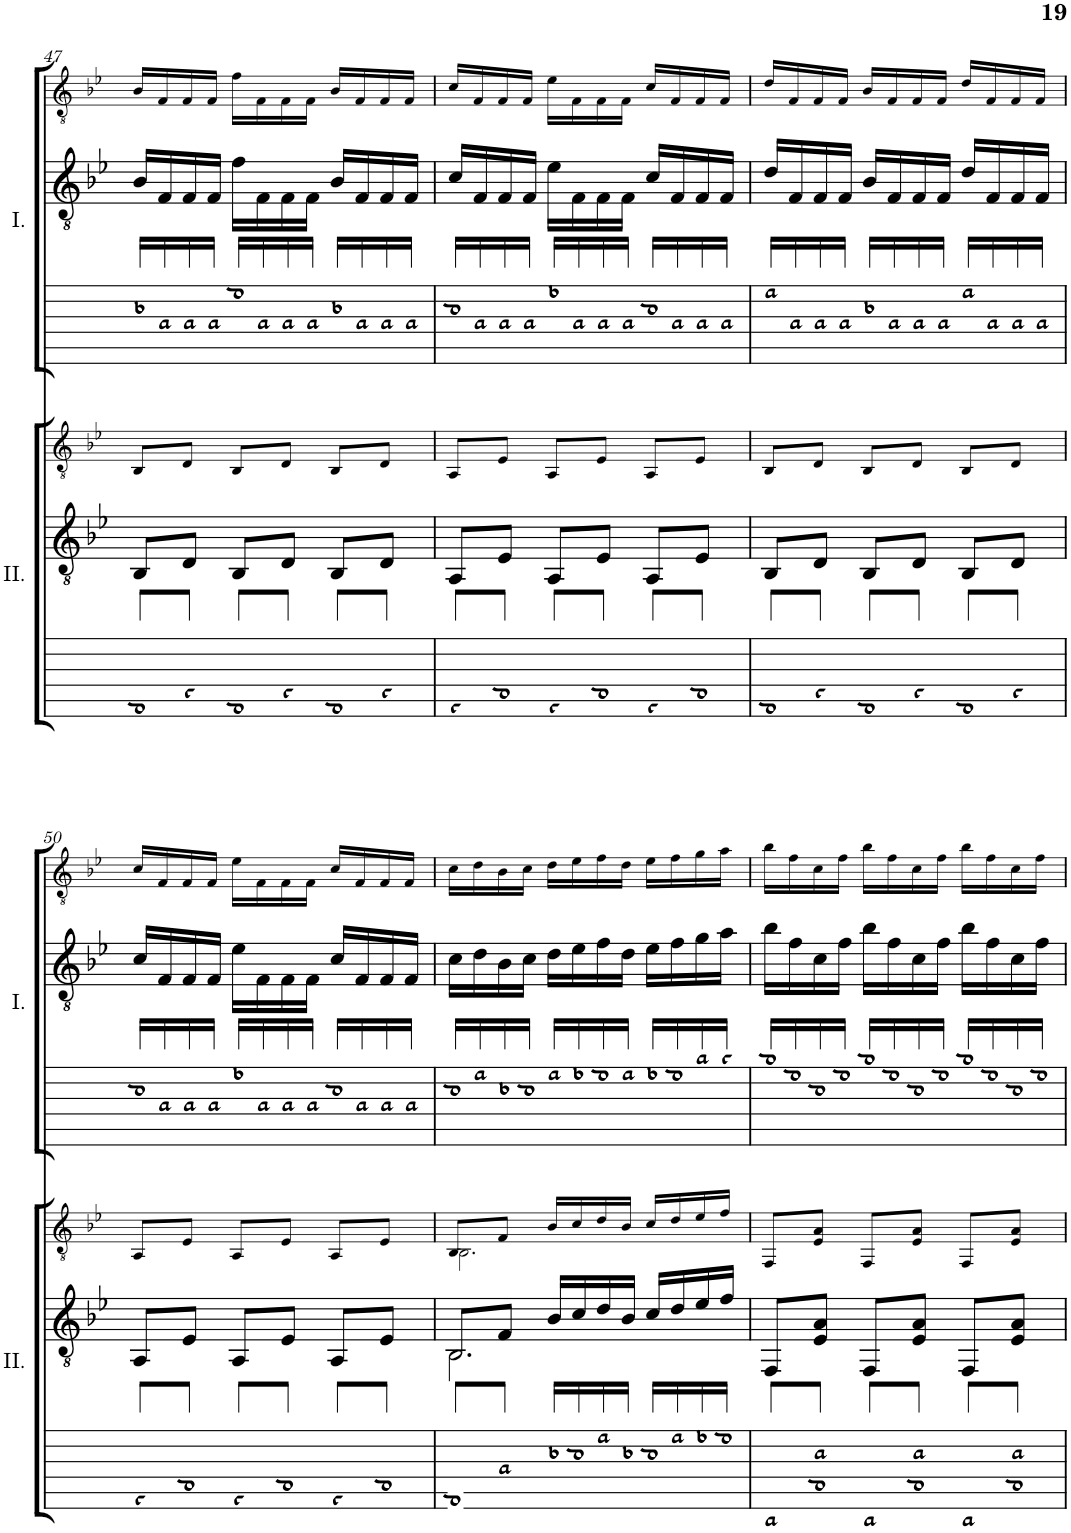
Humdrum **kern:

**kern	**kern	**kern	**kern	**kern	**kern
*part2	*part2	*part2	*part1	*part1	*part1
*staff6	*staff5	*staff4	*staff3	*staff2	*staff1
*I"II.	*	*	*I"I.	*	*
*I'II.	*	*	*I'I.	*	*
!!LO:PB:g=z
*	*clefGv2	*clefGv2	*	*clefGv2	*clefGv2
*k[b-e-]	*k[b-e-]	*k[b-e-]	*k[b-e-]	*k[b-e-]	*k[b-e-]
*M3/4	*M3/4	*M3/4	*M3/4	*M3/4	*M3/4
=47	=47	=47	=47	=47	=47
8BB-/L	8BB-/L	8BB-/L	16B-/LL	16B-/LL	16B-/LL
.	.	.	16F/	16F/	16F/
8D/J	8D/J	8D/J	16F/	16F/	16F/
.	.	.	16F/JJ	16F/JJ	16F/JJ
8BB-/L	8BB-/L	8BB-/L	16f/LL	16f\LL	16f\LL
.	.	.	16F/	16F\	16F\
8D/J	8D/J	8D/J	16F/	16F\	16F\
.	.	.	16F/JJ	16F\JJ	16F\JJ
8BB-/L	8BB-/L	8BB-/L	16B-/LL	16B-/LL	16B-/LL
.	.	.	16F/	16F/	16F/
8D/J	8D/J	8D/J	16F/	16F/	16F/
.	.	.	16F/JJ	16F/JJ	16F/JJ
=48	=48	=48	=48	=48	=48
8AA/L	8AA/L	8AA/L	16c/LL	16c/LL	16c/LL
.	.	.	16F/	16F/	16F/
8E-/J	8E-/J	8E-/J	16F/	16F/	16F/
.	.	.	16F/JJ	16F/JJ	16F/JJ
8AA/L	8AA/L	8AA/L	16e-/LL	16e-\LL	16e-\LL
.	.	.	16F/	16F\	16F\
8E-/J	8E-/J	8E-/J	16F/	16F\	16F\
.	.	.	16F/JJ	16F\JJ	16F\JJ
8AA/L	8AA/L	8AA/L	16c/LL	16c/LL	16c/LL
.	.	.	16F/	16F/	16F/
8E-/J	8E-/J	8E-/J	16F/	16F/	16F/
.	.	.	16F/JJ	16F/JJ	16F/JJ
=49	=49	=49	=49	=49	=49
8BB-/L	8BB-/L	8BB-/L	16d/LL	16d/LL	16d/LL
.	.	.	16F/	16F/	16F/
8D/J	8D/J	8D/J	16F/	16F/	16F/
.	.	.	16F/JJ	16F/JJ	16F/JJ
8BB-/L	8BB-/L	8BB-/L	16B-/LL	16B-/LL	16B-/LL
.	.	.	16F/	16F/	16F/
8D/J	8D/J	8D/J	16F/	16F/	16F/
.	.	.	16F/JJ	16F/JJ	16F/JJ
8BB-/L	8BB-/L	8BB-/L	16d/LL	16d/LL	16d/LL
.	.	.	16F/	16F/	16F/
8D/J	8D/J	8D/J	16F/	16F/	16F/
.	.	.	16F/JJ	16F/JJ	16F/JJ
!!LO:LB:g=z
=50	=50	=50	=50	=50	=50
8AA/L	8AA/L	8AA/L	16c/LL	16c/LL	16c/LL
.	.	.	16F/	16F/	16F/
8E-/J	8E-/J	8E-/J	16F/	16F/	16F/
.	.	.	16F/JJ	16F/JJ	16F/JJ
8AA/L	8AA/L	8AA/L	16e-/LL	16e-\LL	16e-\LL
.	.	.	16F/	16F\	16F\
8E-/J	8E-/J	8E-/J	16F/	16F\	16F\
.	.	.	16F/JJ	16F\JJ	16F\JJ
8AA/L	8AA/L	8AA/L	16c/LL	16c/LL	16c/LL
.	.	.	16F/	16F/	16F/
8E-/J	8E-/J	8E-/J	16F/	16F/	16F/
.	.	.	16F/JJ	16F/JJ	16F/JJ
=51	=51	=51	=51	=51	=51
*^	*^	*^	*	*	*
2.BB-	8BB-/L	8BB-/L	2.BB-\	8BB-/L	2.BB-\	16c/LL	16c\LL	16c\LL
.	.	.	.	.	.	16d/	16d\	16d\
.	8F/J	8F/J	.	8F/J	.	16B-/	16B-\	16B-\
.	.	.	.	.	.	16c/JJ	16c\JJ	16c\JJ
.	16B-/LL	16B-/LL	.	16B-/LL	.	16d/LL	16d\LL	16d\LL
.	16c/	16c/	.	16c/	.	16e-/	16e-\	16e-\
.	16d/	16d/	.	16d/	.	16f/	16f\	16f\
.	16B-/JJ	16B-/JJ	.	16B-/JJ	.	16d/JJ	16d\JJ	16d\JJ
.	16c/LL	16c/LL	.	16c/LL	.	16e-/LL	16e-\LL	16e-\LL
.	16d/	16d/	.	16d/	.	16f/	16f\	16f\
.	16e-/	16e-/	.	16e-/	.	16g/	16g\	16g\
.	16f/JJ	16f/JJ	.	16f/JJ	.	16a/JJ	16a\JJ	16a\JJ
*v	*v	*	*	*	*	*	*	*
*	*v	*v	*	*	*	*	*
*	*	*v	*v	*	*	*
=52	=52	=52	=52	=52	=52
8FF/L	8FF/L	8FF/L	16b-/LL	16b-\LL	16b-\LL
.	.	.	16f/	16f\	16f\
8E-/ 8A/J	8E-/ 8A/J	8E-/ 8A/J	16c/	16c\	16c\
.	.	.	16f/JJ	16f\JJ	16f\JJ
8FF/L	8FF/L	8FF/L	16b-/LL	16b-\LL	16b-\LL
.	.	.	16f/	16f\	16f\
8E-/ 8A/J	8E-/ 8A/J	8E-/ 8A/J	16c/	16c\	16c\
.	.	.	16f/JJ	16f\JJ	16f\JJ
8FF/L	8FF/L	8FF/L	16b-/LL	16b-\LL	16b-\LL
.	.	.	16f/	16f\	16f\
8E-/ 8A/J	8E-/ 8A/J	8E-/ 8A/J	16c/	16c\	16c\
.	.	.	16f/JJ	16f\JJ	16f\JJ
=	=	=	=	=	=
*-	*-	*-	*-	*-	*-
